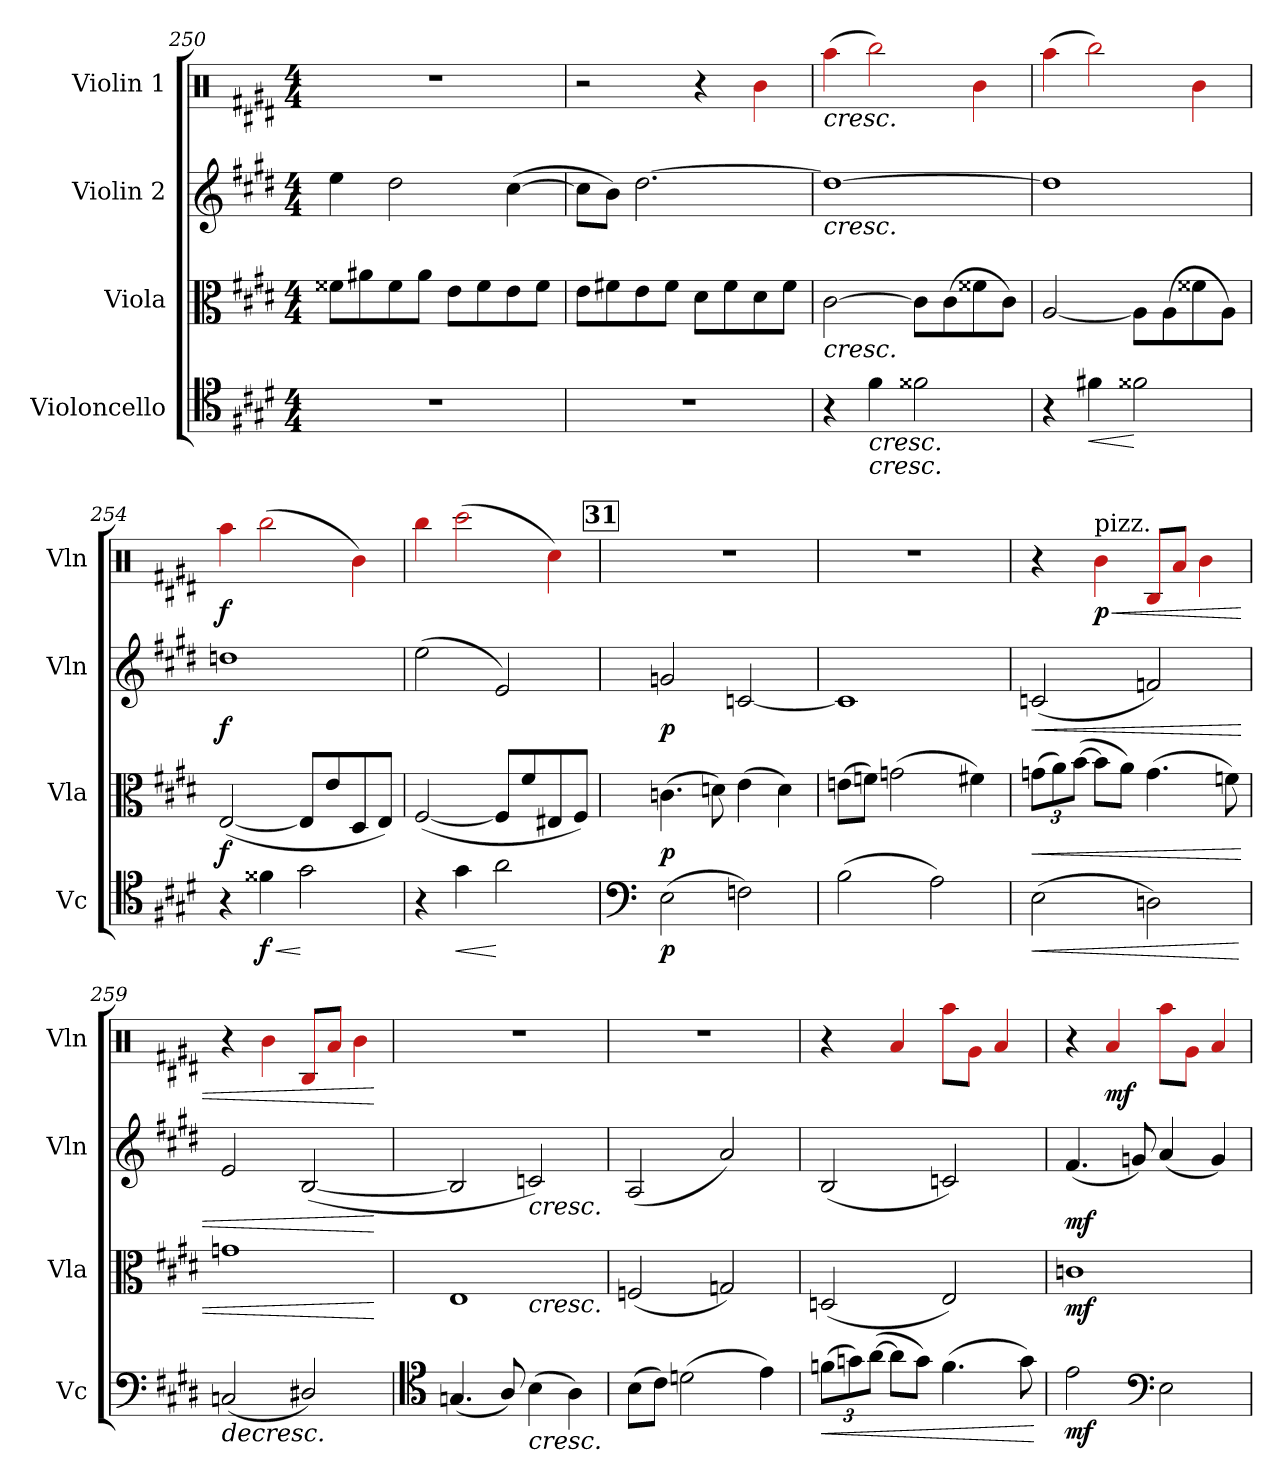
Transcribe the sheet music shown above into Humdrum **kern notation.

**kern	**dynam	**kern	**dynam	**kern	**dynam	**kern	**dynam
*part4	*part4	*part3	*part3	*part2	*part2	*part1	*part1
*staff4	*staff4	*staff3	*staff3	*staff2	*staff2	*staff1	*staff1
*I"Violoncello	*	*I"Viola	*	*I"Violin 2	*	*I"Violin 1	*
*I'Vc	*	*I'Vla	*	*I'Vln	*	*I'Vln	*
*clefC4	*	*clefC3	*	*clefG2	*	*clefX	*
*k[f#c#g#d#]	*	*k[f#c#g#d#]	*	*k[f#c#g#d#]	*	*k[f#c#g#d#]	*
*M4/4	*	*M4/4	*	*M4/4	*	*M4/4	*
=250	=250	=250	=250	=250	=250	=250	=250
1r	.	8f##X\L	.	4ee\	.	1r	.
.	.	8a#X\	.	.	.	.	.
.	.	8f##\	.	2dd#\	.	.	.
.	.	8a#\J	.	.	.	.	.
.	.	8e\L	.	.	.	.	.
.	.	8f##\	.	.	.	.	.
.	.	8e\	.	([4cc#\	.	.	.
.	.	8f##\J	.	.	.	.	.
=251	=251	=251	=251	=251	=251	=251	=251
1r	.	8e\L	.	8cc#\L]	.	2r	.
.	.	8f#X\	.	8b\J)	.	.	.
.	.	8e\	.	[2.dd#\	.	.	.
.	.	8f#\J	.	.	.	.	.
.	.	8d#\L	.	.	.	4r	.
.	.	8f#\	.	.	.	.	.
.	.	8d#\	.	.	.	4b\	.
.	.	8f#\J	.	.	.	.	.
!!LO:LB:g=z
=252	=252	=252	=252	=252	=252	=252	=252
!	!	!	!	!	!	!LO:TX:b:i:t=cresc.	!
!	!	!	!	!LO:TX:b:i:t=cresc.	!	!	!
!	!	!LO:TX:b:i:t=cresc.	!	!	!	!	!
4r	.	[2c#\	.	1dd#_	.	(4aa#X\	.
!LO:TX:b:i:t=cresc.	!	!	!	!	!	!	!
!	!LO:HP:b	!	!	!	!	!	!
4f#\	<	.	.	.	.	2bb\)	.
2f##X\	.	8c#\L]	.	.	.	.	.
.	.	(8c#\	.	.	.	.	.
.	.	8f##X\	.	.	.	4b\	.
.	.	8c#\J)	.	.	.	.	.
=253	=253	=253	=253	=253	=253	=253	=253
4r	.	[2A/	.	1dd#]	.	(4aa#X\	.
!	!LO:HP:b	!	!	!	!	!	!
4f#X\	<	.	.	.	.	2bb\)	.
2f##X\	[	8A\L]	.	.	.	.	.
.	.	(8A\	.	.	.	.	.
.	.	8f##X\	.	.	.	4b\	.
.	.	8A\J)	.	.	.	.	.
=254	=254	=254	=254	=254	=254	=254	=254
!	!	!	!LO:DY:b	!	!LO:DY:b	!	!LO:DY:b
4r	.	([2E/	f	1ddn	f	4aa#X\	f
!	!LO:HP:b	!	!	!	!	!	!
!	!LO:DY:n=1:b	!	!	!	!	!	!
4f##X\	< f	.	.	.	.	(2bb\	.
2g#\	[	8E/L]	.	.	.	.	.
.	.	8e/	.	.	.	.	.
.	.	8D#/	.	.	.	4b\)	.
.	.	8E/J)	.	.	.	.	.
=255	=255	=255	=255	=255	=255	=255	=255
4r	.	([2F#/	.	(2ee\	.	4bb\	.
!	!LO:HP:b	!	!	!	!	!	!
4g#\	<	.	.	.	.	(2cccn\	.
2a\	[	8F#/L]	.	2e/)	.	.	.
.	.	8f#/	.	.	.	.	.
.	.	8E#X/	.	.	.	4ccn\)	.
.	.	8F#/J)	.	.	.	.	.
!!LO:REH:place=s1:a:B:cj:fs=14:t=31
=256	=256	=256	=256	=256	=256	=256	=256
*clefF4	*	*	*	*	*	*	*
!	!LO:DY:b	!	!LO:DY:b	!	!LO:DY:b	!	!
(2E\	p	(4.cn\	p	2gn/	p	1r	.
.	.	8dn\)	.	.	.	.	.
2Fn\)	.	(4e\	.	[2cn/	.	.	.
.	.	4d\)	.	.	.	.	.
!!LO:LB:g=z
=257	=257	=257	=257	=257	=257	=257	=257
(2B\	.	(8en\L	.	1cn]	.	1r	.
.	.	8fn\J)	.	.	.	.	.
.	.	(2gn\	.	.	.	.	.
2A\)	.	.	.	.	.	.	.
.	.	4f#X\)	.	.	.	.	.
=258	=258	=258	=258	=258	=258	=258	=258
!	!LO:HP:b	!	!	!	!	!	!
*	*	*Xbrackettup	*	*	*	*	*
!	!	!	!LO:HP:b	!	!LO:HP:b	!	!
(2E\	<	(12gn\L	<	(2cn/	<	4r	.
.	.	12a\)	.	.	.	.	.
.	.	([12b\J	.	.	.	.	.
!	!	!	!	!	!	!LO:TX:a:t=pizz.	!
!	!	!	!	!	!	!	!LO:HP:b
!	!	!	!	!	!	!	!LO:DY:n=1:b
.	.	8b\L]	.	.	.	4b\	< p
.	.	8a\J)	.	.	.	.	.
2Dn\)	.	(4.g\	.	2fn/)	.	8B/L	.
.	.	.	.	.	.	8a/J	.
.	.	.	.	.	.	4b\	.
.	.	8fn\)	.	.	.	.	.
.	[	.	.	.	.	.	.
=259	=259	=259	=259	=259	=259	=259	=259
!	!LO:HP:b	!	!	!	!	!	!
(2Cn/	>	1gn	.	2e/	.	4r	.
.	.	.	.	.	.	4b\	.
2D#X/)	.	.	.	([2B/	.	8B/L	.
.	.	.	.	.	.	8a/J	.
.	.	.	.	.	.	4b\	.
.	[	.	[	.	[	.	[
=260	=260	=260	=260	=260	=260	=260	=260
*clefC4	*	*	*	*	*	*	*
*	*	*^	*	*	*	*	*
(4.Gn/	.	2ryy	1E	.	2B/]	.	1r	.
8A/)	.	.	.	.	.	.	.	.
!	!	!	!	!	!LO:TX:b:i:t=cresc.	!	!	!
!	!	!LO:TX:b:i:t=cresc.	!	!	!	!	!	!
!LO:TX:b:i:t=cresc.	!	!	!	!	!	!	!	!
(4B\	.	2ryy	.	.	2cn/)	.	.	.
4A\)	.	.	.	.	.	.	.	.
*	*	*v	*v	*	*	*	*	*
=261	=261	=261	=261	=261	=261	=261	=261
(8B\L	.	(2Fn/	.	(2A/	.	1r	.
8c#i\J)	.	.	.	.	.	.	.
(2dn\	.	.	.	.	.	.	.
.	.	2Gn/)	.	2a/)	.	.	.
4e\)	.	.	.	.	.	.	.
!!LO:LB:g=z
=262	=262	=262	=262	=262	=262	=262	=262
*Xbrackettup	*	*	*	*	*	*	*
!	!LO:HP:b	!	!	!	!	!	!
(12fn\L	<	(2Dn/	.	(2B/	.	4r	.
12gn\)	.	.	.	.	.	.	.
([12a\J	.	.	.	.	.	.	.
8a\L]	]	.	.	.	.	4a/	.
8g\J)	.	.	.	.	.	.	.
(4.f\	.	2E/)	.	2cn/)	.	8aa\L	.
.	.	.	.	.	.	8gn\J	.
.	.	.	.	.	.	4a/	.
8g\)	.	.	.	.	.	.	.
.	[	.	.	.	.	.	.
=263	=263	=263	=263	=263	=263	=263	=263
!	!LO:DY:b	!	!LO:DY:b	!	!LO:DY:b	!	!
2e\	mf	1cn	mf	(4.f#/	mf	4r	.
!	!	!	!	!	!	!	!LO:DY:b
.	.	.	.	.	.	4a/	mf
.	.	.	.	8gn/)	.	.	.
*clefF4	*	*	*	*	*	*	*
2E\	.	.	.	(4a/	.	8aa\L	.
.	.	.	.	.	.	8gn\J	.
.	.	.	.	4g/)	.	4a/	.
=	=	=	=	=	=	=	=
*-	*-	*-	*-	*-	*-	*-	*-
